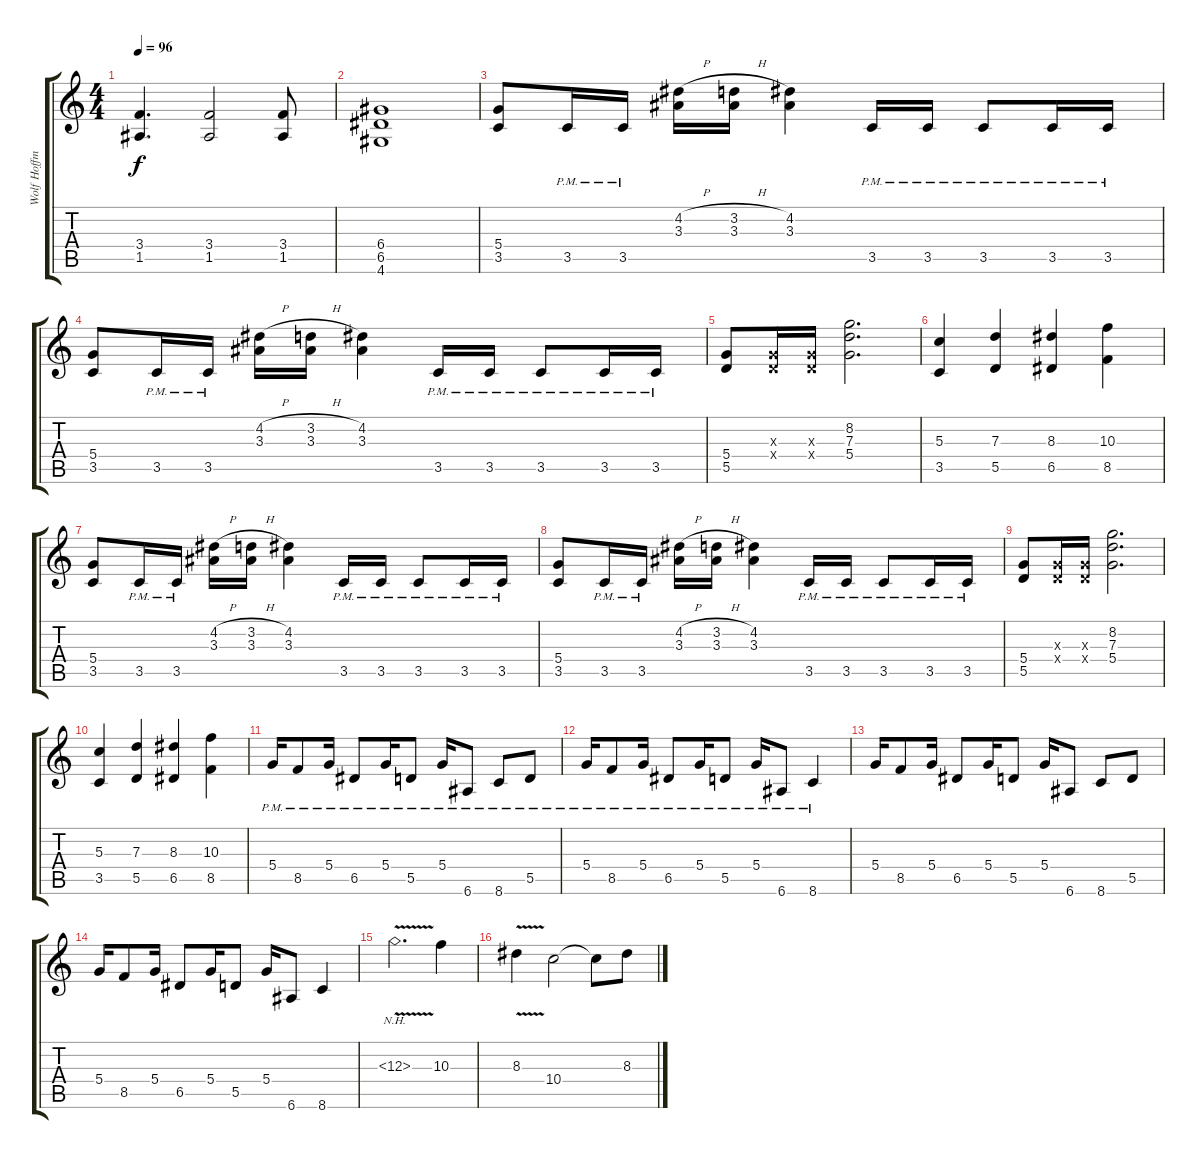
\track ("Wolf Hoffmann" "Wolf Hoffm") {instrument distortionguitar}
\staff {score tabs}
\tuning (E4 B3 G3 D3 A2 E2) {hide}
\ts (4 4)
\tempo 96
\clef g2
\ks c
(3.4 1.5).4{d dy f} (3.4 1.5).2 (3.4 1.5).8 |
(6.4 6.5 4.6).1 |
(5.4 3.5).8 3.5{pm}.16 3.5{pm}.16 (4.2{h} 3.3).16 (3.2{h} 3.3).16 (4.2 3.3).4 3.5{pm}.16 3.5{pm}.16 3.5{pm}.8 3.5{pm}.16 3.5{pm}.16 |
(5.4 3.5).8 3.5{pm}.16 3.5{pm}.16 (4.2{h} 3.3).16 (3.2{h} 3.3).16 (4.2 3.3).4 3.5{pm}.16 3.5{pm}.16 3.5{pm}.8 3.5{pm}.16 3.5{pm}.16 |
(5.4 5.5).8 (0.3{x} 0.4{x}).16 (0.3{x} 0.4{x}).16 (8.2 7.3 5.4).2{d} |
(5.3 3.5).4 (7.3 5.5).4 (8.3 6.5).4 (10.3 8.5).4 |
(5.4 3.5).8 3.5{pm}.16 3.5{pm}.16 (4.2{h} 3.3).16 (3.2{h} 3.3).16 (4.2 3.3).4 3.5{pm}.16 3.5{pm}.16 3.5{pm}.8 3.5{pm}.16 3.5{pm}.16 |
(5.4 3.5).8 3.5{pm}.16 3.5{pm}.16 (4.2{h} 3.3).16 (3.2{h} 3.3).16 (4.2 3.3).4 3.5{pm}.16 3.5{pm}.16 3.5{pm}.8 3.5{pm}.16 3.5{pm}.16 |
(5.4 5.5).8 (0.3{x} 0.4{x}).16 (0.3{x} 0.4{x}).16 (8.2 7.3 5.4).2{d} |
(5.3 3.5).4 (7.3 5.5).4 (8.3 6.5).4 (10.3 8.5).4 |
5.4{pm}.16 8.5{pm}.8 5.4{pm}.16 6.5{pm}.8 5.4{pm}.16 5.5{pm}.8 5.4{pm}.16 6.6{pm}.8 8.6{pm}.8 5.5{pm}.8 |
5.4{pm}.16 8.5{pm}.8 5.4{pm}.16 6.5{pm}.8 5.4{pm}.16 5.5{pm}.8 5.4{pm}.16 6.6{pm}.8 8.6{pm}.4 |
5.4.16 8.5.8 5.4.16 6.5.8 5.4.16 5.5.8 5.4.16 6.6.8 8.6.8 5.5.8 |
5.4.16 8.5.8 5.4.16 6.5.8 5.4.16 5.5.8 5.4.16 6.6.8 8.6.4 |
12.3{nh v}.2{d} 10.3.4 |
8.3{v}.4 10.4.2 10.4{t}.8 8.3.8
